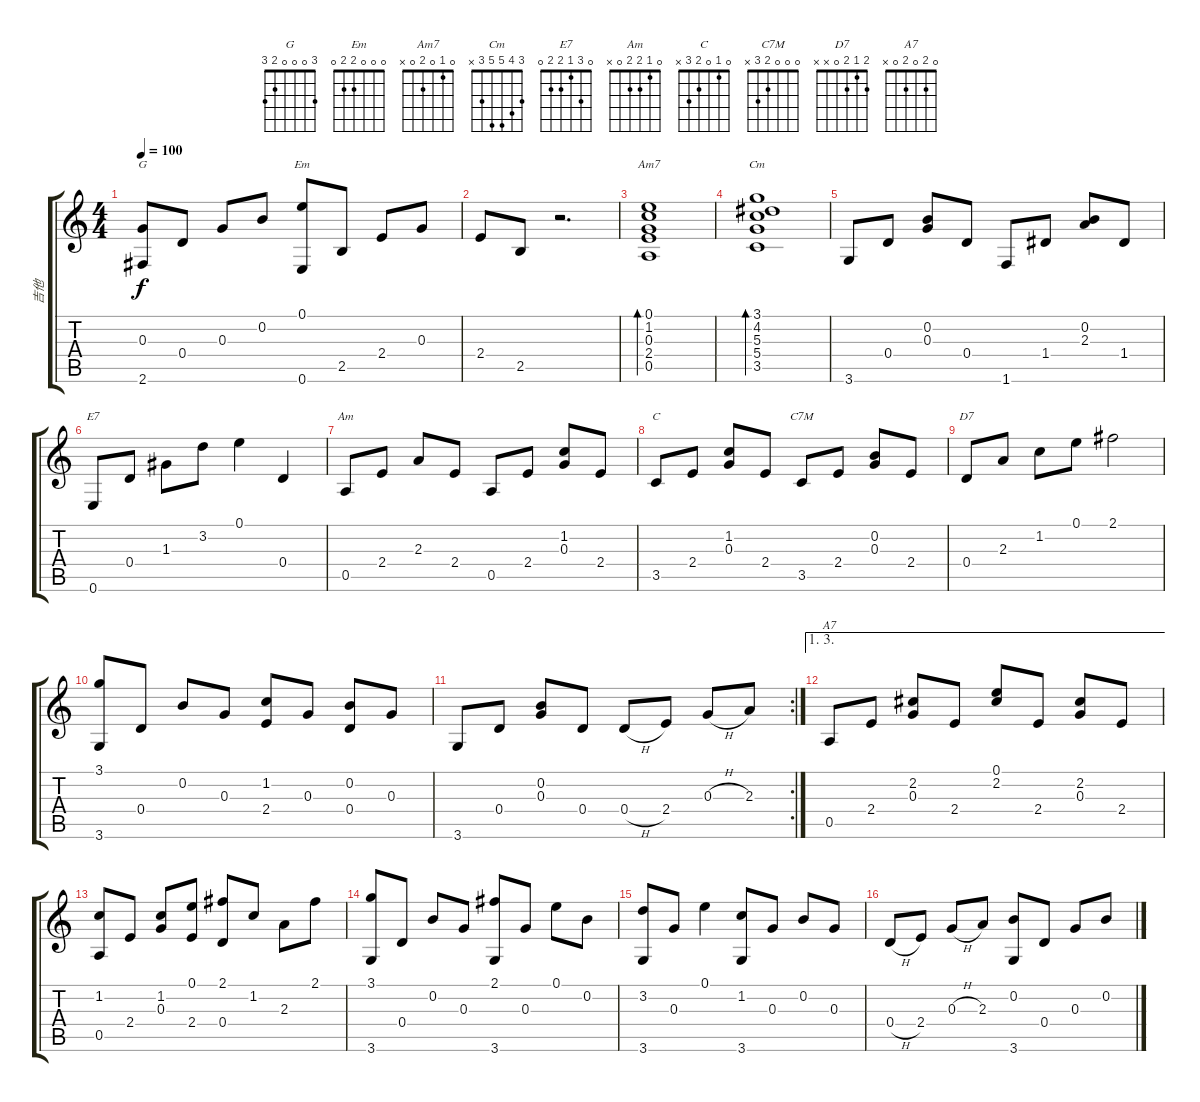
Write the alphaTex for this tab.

\track ("吉他" "吉他") {instrument acousticguitarnylon}
\staff {score tabs}
\tuning (E4 B3 G3 D3 A2 E2) {hide}
\chord ("G" 3 0 0 0 2 3)
\chord ("Em" 0 0 0 2 2 0)
\chord ("Am7" 0 1 0 2 0 x)
\chord ("Cm" 3 4 5 5 3 x)
\chord ("E7" 0 3 1 2 2 0)
\chord ("Am" 0 1 2 2 0 x)
\chord ("C" 0 1 0 2 3 x)
\chord ("C7M" 0 0 0 2 3 x)
\chord ("D7" 2 1 2 0 x x)
\chord ("A7" 0 2 0 2 0 x)
\ts (4 4)
\tempo 100
\clef g2
\ks c
(0.3 2.6).8{ch "G" dy f} 0.4.8 0.3.8 0.2.8 (0.1 0.6).8{ch "Em"} 2.5.8 2.4.8 0.3.8 |
2.4.8 2.5.8 r.2{d} |
(0.1 1.2 0.3 2.4 0.5).1{bd 60 ch "Am7"} |
(3.1 4.2 5.3 5.4 3.5).1{bd 480 ch "Cm"} |
3.6.8 0.4.8 (0.2 0.3).8 0.4.8 1.6.8 1.4.8 (0.2 2.3).8 1.4.8 |
0.6.8{ch "E7"} 0.4.8 1.3.8 3.2.8 0.1.4 0.4.4 |
0.5.8{ch "Am"} 2.4.8 2.3.8 2.4.8 0.5.8 2.4.8 (1.2 0.3).8 2.4.8 |
3.5.8{ch "C"} 2.4.8 (1.2 0.3).8 2.4.8 3.5.8{ch "C7M"} 2.4.8 (0.2 0.3).8 2.4.8 |
0.4.8{ch "D7"} 2.3.8 1.2.8 0.1.8 2.1.2 |
(3.1 3.6).8 0.4.8 0.2.8 0.3.8 (1.2 2.4).8 0.3.8 (0.2 0.4).8 0.3.8 |
\rc 2
3.6.8 0.4.8 (0.2 0.3).8 0.4.8 0.4{h}.8 2.4.8 0.3{h}.8 2.3.8 |
\ae (1 3)
0.5.8{ch "A7"} 2.4.8 (2.2 0.3).8 2.4.8 (0.1 2.2).8 2.4.8 (2.2 0.3).8 2.4.8 |
(1.2 0.5).8 2.4.8 (1.2 0.3).8 (0.1 2.4).8 (2.1 0.4).8 1.2.8 2.3.8 2.1.8 |
(3.1 3.6).8 0.4.8 0.2.8 0.3.8 (2.1 3.6).8 0.3.8 0.1.8 0.2.8 |
(3.2 3.6).8 0.3.8 0.1.4 (1.2 3.6).8 0.3.8 0.2.8 0.3.8 |
0.4{h}.8 2.4.8 0.3{h}.8 2.3.8 (0.2 3.6).8 0.4.8 0.3.8 0.2.8
